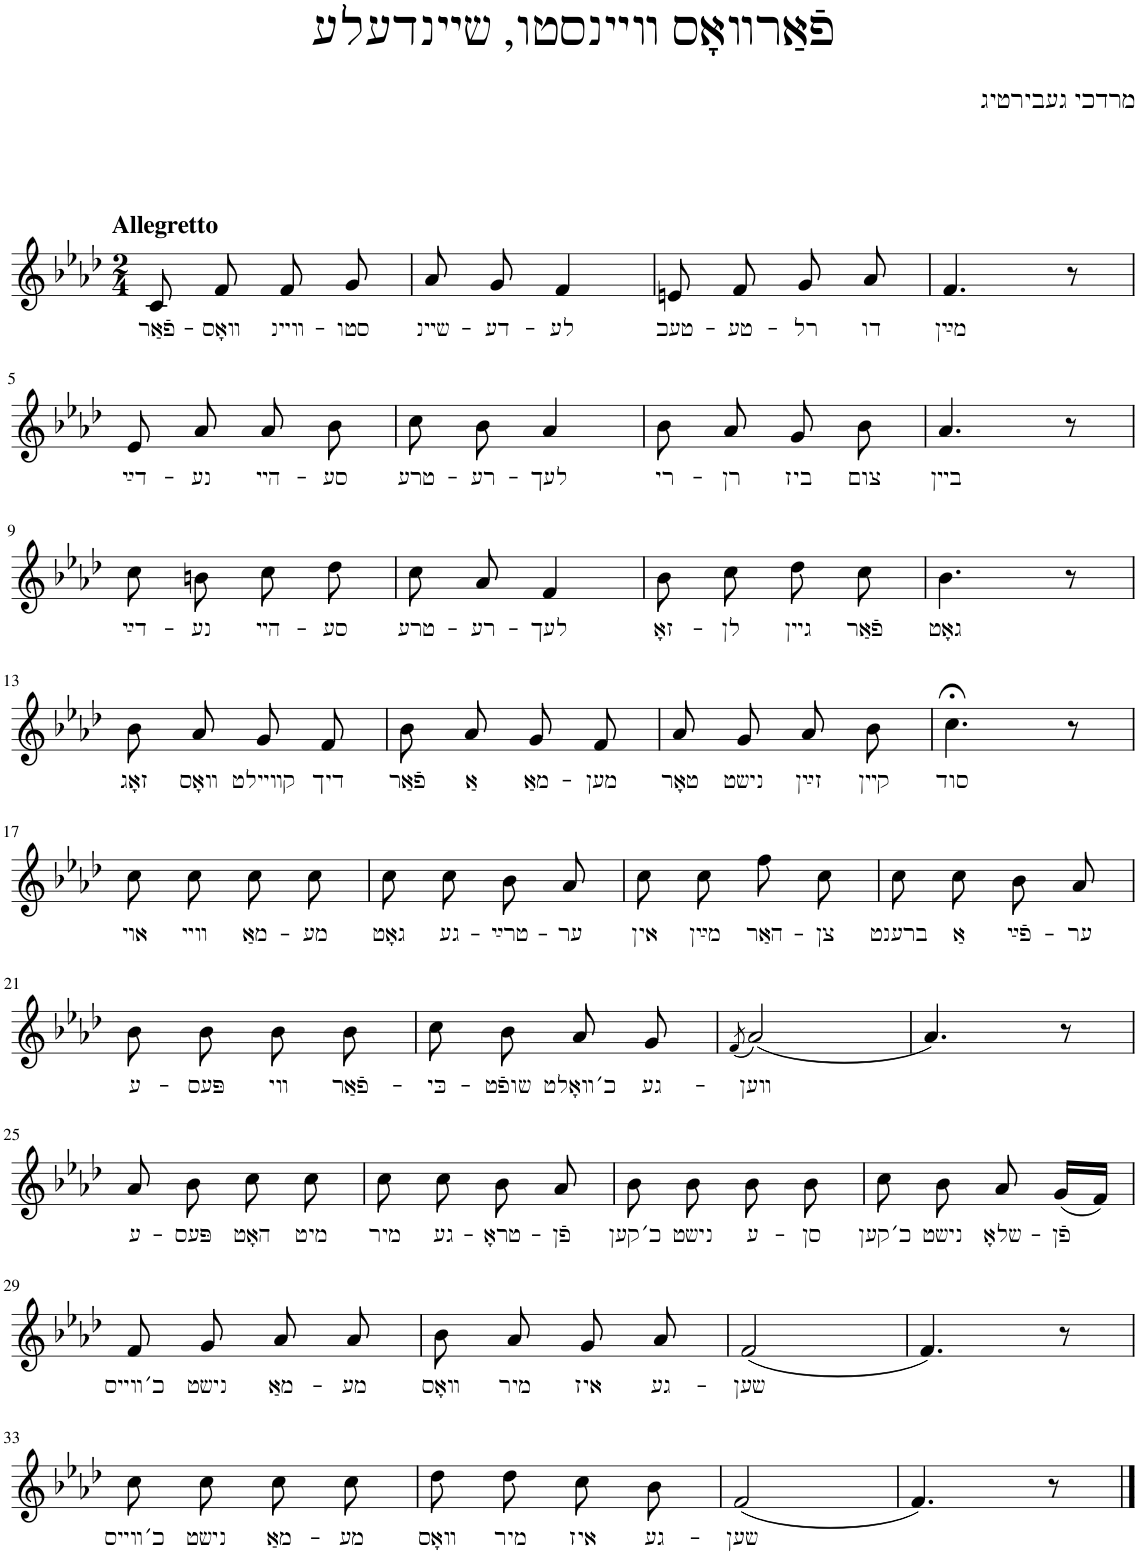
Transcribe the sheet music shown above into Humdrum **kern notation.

**kern	**text
*part1	*part1
*staff1	*staff1
*I"Piano	*
*I'Pno.	*
*clefG2	*
*k[b-e-a-d-]	*
*M2/4	*
=1	=1
!LO:TX:a:B:t=Allegretto	!
!	!LO:LY:b
8c/	פֿאַר-
!	!LO:LY:b
8f/	-װאָס
!	!LO:LY:b
8f/	װײנ-
!	!LO:LY:b
8g/	-סטו
=2	=2
!	!LO:LY:b
8a-/	שײנ-
!	!LO:LY:b
8g/	-דע-
!	!LO:LY:b
4f/	-לע
=3	=3
!	!LO:LY:b
8en/	טעכ-
!	!LO:LY:b
8f/	-טע-
!	!LO:LY:b
8g/	רל
!	!LO:LY:b
8a-/	דו
=4	=4
!	!LO:LY:b
4.f/	מײַן
8r	.
!!LO:LB:g=z
=5	=5
!	!LO:LY:b
8e-/	דײַ-
!	!LO:LY:b
8a-/	-נע
!	!LO:LY:b
8a-/	הײ-
!	!LO:LY:b
8b-\	-סע
=6	=6
!	!LO:LY:b
8cc\	טרע-
!	!LO:LY:b
8b-\	-רע-
!	!LO:LY:b
4a-/	-לעך
=7	=7
!	!LO:LY:b
8b-\	רי-
!	!LO:LY:b
8a-/	-רן
!	!LO:LY:b
8g/	ביז
!	!LO:LY:b
8b-\	צום
=8	=8
!	!LO:LY:b
4.a-/	בײן
8r	.
!!LO:LB:g=z
=9	=9
!	!LO:LY:b
8cc\	דײַ-
!	!LO:LY:b
8bn\	-נע
!	!LO:LY:b
8cc\	הײ-
!	!LO:LY:b
8dd-\	-סע
=10	=10
!	!LO:LY:b
8cc\	טרע-
!	!LO:LY:b
8a-/	-רע-
!	!LO:LY:b
4f/	-לעך
=11	=11
!	!LO:LY:b
8b-\	זאָ-
!	!LO:LY:b
8cc\	-לן
!	!LO:LY:b
8dd-\	גײן
!	!LO:LY:b
8cc\	פֿאַר
=12	=12
!	!LO:LY:b
4.b-\	גאָט
8r	.
!!LO:LB:g=z
=13	=13
!	!LO:LY:b
8b-\	זאָג
!	!LO:LY:b
8a-/	װאָס
!	!LO:LY:b
8g/	קװײלט
!	!LO:LY:b
8f/	דיך
=14	=14
!	!LO:LY:b
8b-\	פֿאַר
!	!LO:LY:b
8a-/	אַ
!	!LO:LY:b
8g/	מאַ-
!	!LO:LY:b
8f/	-מען
=15	=15
!	!LO:LY:b
8a-/	טאָר
!	!LO:LY:b
8g/	נישט
!	!LO:LY:b
8a-/	זײַן
!	!LO:LY:b
8b-\	קײן
=16	=16
!	!LO:LY:b
4.cc;<\	סוד
8r	.
!!LO:LB:g=z
=17	=17
!	!LO:LY:b
8cc\	אױ
!	!LO:LY:b
8cc\	װײ
!	!LO:LY:b
8cc\	מאַ-
!	!LO:LY:b
8cc\	-מע
=18	=18
!	!LO:LY:b
8cc\	גאָט
!	!LO:LY:b
8cc\	גע-
!	!LO:LY:b
8b-\	-טרײַ-
!	!LO:LY:b
8a-/	-ער
=19	=19
!	!LO:LY:b
8cc\	אין
!	!LO:LY:b
8cc\	מײַן
!	!LO:LY:b
8ff\	האַר-
!	!LO:LY:b
8cc\	-צן
=20	=20
!	!LO:LY:b
8cc\	ברענט
!	!LO:LY:b
8cc\	אַ
!	!LO:LY:b
8b-\	פֿײַ-
!	!LO:LY:b
8a-/	-ער
!!LO:LB:g=z
=21	=21
!	!LO:LY:b
8b-\	ע-
!	!LO:LY:b
8b-\	-פּעס
!	!LO:LY:b
8b-\	װי
!	!LO:LY:b
8b-\	פֿאַר-
=22	=22
!	!LO:LY:b
8cc\	-כּי-
!	!LO:LY:b
8b-\	-שופֿט
!	!LO:LY:b
8a-/	כ׳װאָלט
!	!LO:LY:b
8g/	גע-
=23	=23
(8qf/	.
!	!LO:LY:b
(2a-/)	-װען
=24	=24
4.a-/)	.
8r	.
!!LO:LB:g=z
=25	=25
!	!LO:LY:b
8a-/	ע-
!	!LO:LY:b
8b-\	-פּעס
!	!LO:LY:b
8cc\	האָט
!	!LO:LY:b
8cc\	מיט
=26	=26
!	!LO:LY:b
8cc\	מיר
!	!LO:LY:b
8cc\	גע-
!	!LO:LY:b
8b-\	-טראָ-
!	!LO:LY:b
8a-/	-פֿן
=27	=27
!	!LO:LY:b
8b-\	כ׳קען
!	!LO:LY:b
8b-\	נישט
!	!LO:LY:b
8b-\	ע-
!	!LO:LY:b
8b-\	-סן
=28	=28
!	!LO:LY:b
8cc\	כ׳קען
!	!LO:LY:b
8b-\	נישט
!	!LO:LY:b
8a-/	שלאָ-
!	!LO:LY:b
(16g/LL	-פֿן
16f/JJ)	.
!!LO:LB:g=z
=29	=29
!	!LO:LY:b
8f/	כ׳װײס
!	!LO:LY:b
8g/	נישט
!	!LO:LY:b
8a-/	מאַ-
!	!LO:LY:b
8a-/	-מע
=30	=30
!	!LO:LY:b
8b-\	װאָס
!	!LO:LY:b
8a-/	מיר
!	!LO:LY:b
8g/	איז
!	!LO:LY:b
8a-/	גע-
=31	=31
!	!LO:LY:b
(2f/	-שען
=32	=32
4.f/)	.
8r	.
!!LO:LB:g=z
=33	=33
!	!LO:LY:b
8cc\	כ׳װײס
!	!LO:LY:b
8cc\	נישט
!	!LO:LY:b
8cc\	מאַ-
!	!LO:LY:b
8cc\	-מע
=34	=34
!	!LO:LY:b
8dd-\	װאָס
!	!LO:LY:b
8dd-\	מיר
!	!LO:LY:b
8cc\	איז
!	!LO:LY:b
8b-\	גע-
=35	=35
!	!LO:LY:b
(2f/	-שען
=36	=36
4.f/)	.
8r	.
==	==
*-	*-
